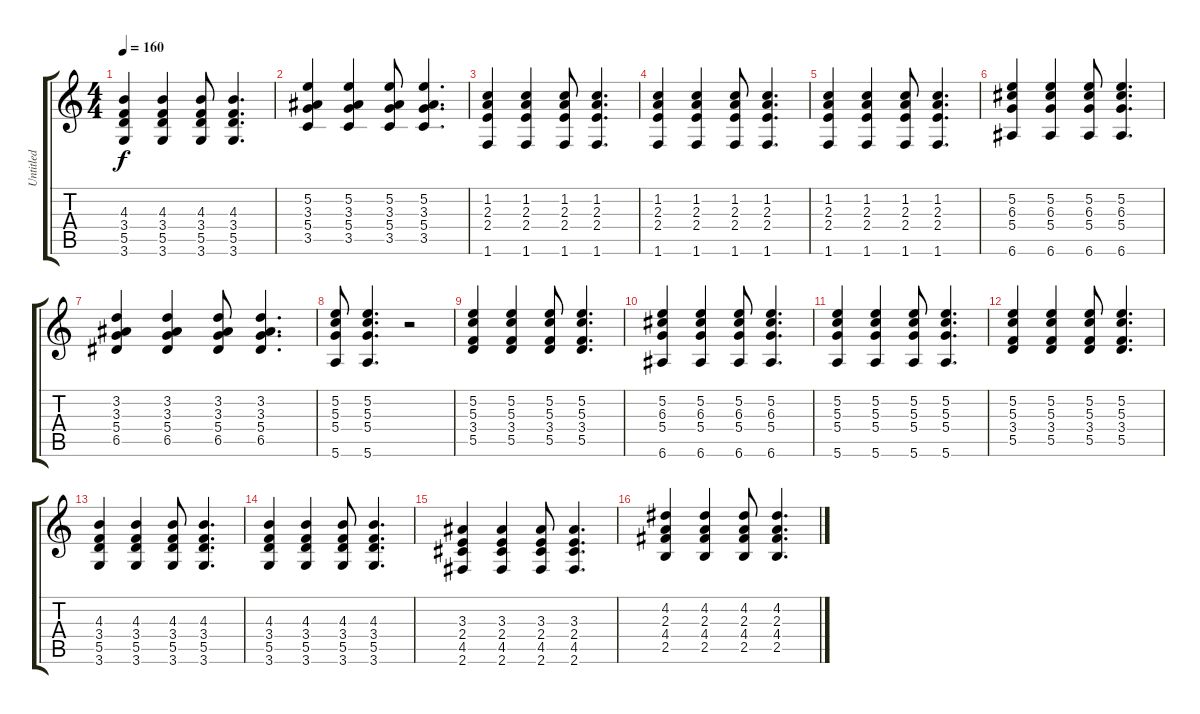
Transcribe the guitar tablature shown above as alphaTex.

\track ("Untitled" "Untitled") {instrument acousticguitarnylon}
\staff {score tabs}
\tuning (E4 B3 G3 D3 A2 E2) {hide}
\ts (4 4)
\tempo 160
\clef g2
\ks c
(4.3 3.4 5.5 3.6).4{dy f} (4.3 3.4 5.5 3.6).4 (4.3 3.4 5.5 3.6).8 (4.3 3.4 5.5 3.6).4{d} |
(5.2 3.3 5.4 3.5).4 (5.2 3.3 5.4 3.5).4 (5.2 3.3 5.4 3.5).8 (5.2 3.3 5.4 3.5).4{d} |
(1.2 2.3 2.4 1.6).4 (1.2 2.3 2.4 1.6).4 (1.2 2.3 2.4 1.6).8 (1.2 2.3 2.4 1.6).4{d} |
(1.2 2.3 2.4 1.6).4 (1.2 2.3 2.4 1.6).4 (1.2 2.3 2.4 1.6).8 (1.2 2.3 2.4 1.6).4{d} |
(1.2 2.3 2.4 1.6).4 (1.2 2.3 2.4 1.6).4 (1.2 2.3 2.4 1.6).8 (1.2 2.3 2.4 1.6).4{d} |
(5.2 6.3 5.4 6.6).4 (5.2 6.3 5.4 6.6).4 (5.2 6.3 5.4 6.6).8 (5.2 6.3 5.4 6.6).4{d} |
(3.2 3.3 5.4 6.5).4 (3.2 3.3 5.4 6.5).4 (3.2 3.3 5.4 6.5).8 (3.2 3.3 5.4 6.5).4{d} |
(5.2 5.3 5.4 5.6).8 (5.2 5.3 5.4 5.6).4{d} r.2 |
(5.2 5.3 3.4 5.5).4 (5.2 5.3 3.4 5.5).4 (5.2 5.3 3.4 5.5).8 (5.2 5.3 3.4 5.5).4{d} |
(5.2 6.3 5.4 6.6).4 (5.2 6.3 5.4 6.6).4 (5.2 6.3 5.4 6.6).8 (5.2 6.3 5.4 6.6).4{d} |
(5.2 5.3 5.4 5.6).4 (5.2 5.3 5.4 5.6).4 (5.2 5.3 5.4 5.6).8 (5.2 5.3 5.4 5.6).4{d} |
(5.2 5.3 3.4 5.5).4 (5.2 5.3 3.4 5.5).4 (5.2 5.3 3.4 5.5).8 (5.2 5.3 3.4 5.5).4{d} |
(4.3 3.4 5.5 3.6).4 (4.3 3.4 5.5 3.6).4 (4.3 3.4 5.5 3.6).8 (4.3 3.4 5.5 3.6).4{d} |
(4.3 3.4 5.5 3.6).4 (4.3 3.4 5.5 3.6).4 (4.3 3.4 5.5 3.6).8 (4.3 3.4 5.5 3.6).4{d} |
(3.3 2.4 4.5 2.6).4 (3.3 2.4 4.5 2.6).4 (3.3 2.4 4.5 2.6).8 (3.3 2.4 4.5 2.6).4{d} |
(4.2 2.3 4.4 2.5).4 (4.2 2.3 4.4 2.5).4 (4.2 2.3 4.4 2.5).8 (4.2 2.3 4.4 2.5).4{d}
